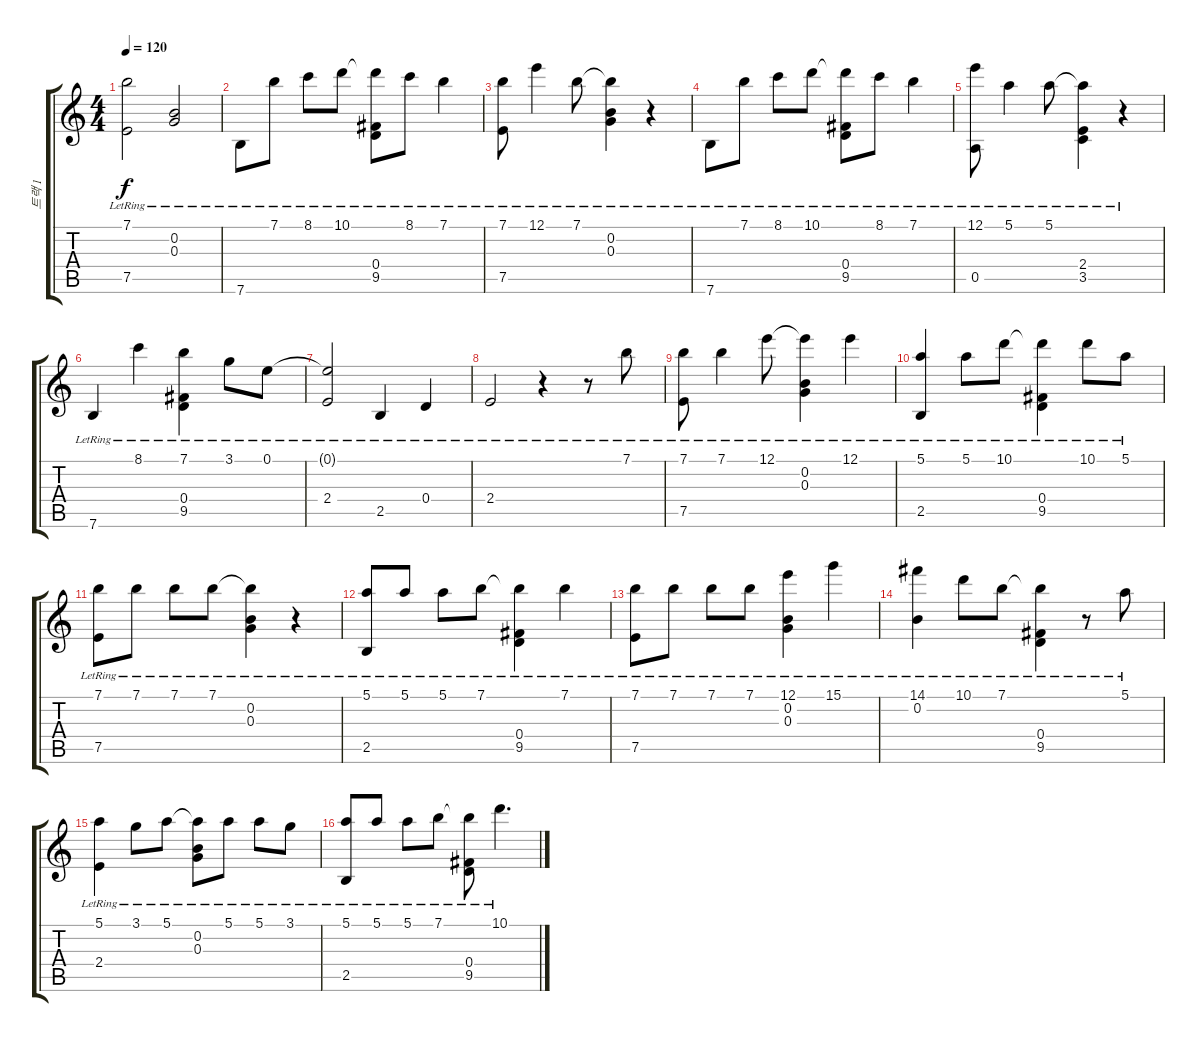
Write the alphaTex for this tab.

\track ("트랙 1" "트랙 1") {instrument acousticguitarnylon}
\staff {score tabs}
\tuning (E4 B3 G3 D3 A2 E2) {hide}
\ts (4 4)
\tempo 120
\clef g2
\ks c
(7.1{lr} 7.5{lr}).2{dy f} (0.2{lr} 0.3{lr}).2 |
7.6{lr}.8 7.1{lr}.8 8.1{lr}.8 10.1{lr}.8 (10.1{t} 0.4{lr} 9.5{lr}).8 8.1{lr}.8 7.1{lr}.4 |
(7.1{lr} 7.5{lr}).8 12.1{lr}.4 7.1{lr}.8 (7.1{t} 0.2{lr} 0.3{lr}).4 r.4 |
7.6{lr}.8 7.1{lr}.8 8.1{lr}.8 10.1{lr}.8 (10.1{t} 0.4{lr} 9.5{lr}).8 8.1{lr}.8 7.1{lr}.4 |
(12.1{lr} 0.5{lr}).8 5.1{lr}.4 5.1{lr}.8 (5.1{t} 2.4{lr} 3.5{lr}).4 r.4 |
7.6{lr}.4 8.1{lr}.4 (7.1{lr} 0.4{lr} 9.5{lr}).4 3.1{lr}.8 0.1{lr}.8 |
(0.1{t} 2.4{lr}).2 2.5{lr}.4 0.4{lr}.4 |
2.4{lr}.2 r.4 r.8 7.1{lr}.8 |
(7.1{lr} 7.5{lr}).8 7.1{lr}.4 12.1{lr}.8 (12.1{t} 0.2{lr} 0.3{lr}).4 12.1{lr}.4 |
(5.1{lr} 2.5{lr}).4 5.1{lr}.8 10.1{lr}.8 (10.1{t} 0.4{lr} 9.5{lr}).4 10.1{lr}.8 5.1{lr}.8 |
(7.1{lr} 7.5{lr}).8 7.1{lr}.8 7.1{lr}.8 7.1{lr}.8 (7.1{t} 0.2{lr} 0.3{lr}).4 r.4 |
(5.1{lr} 2.5{lr}).8 5.1{lr}.8 5.1{lr}.8 7.1{lr}.8 (7.1{t} 0.4{lr} 9.5{lr}).4 7.1{lr}.4 |
(7.1{lr} 7.5{lr}).8 7.1{lr}.8 7.1{lr}.8 7.1{lr}.8 (12.1{lr} 0.2{lr} 0.3{lr}).4 15.1{lr}.4 |
(14.1{lr} 0.2{lr}).4 10.1{lr}.8 7.1{lr}.8 (7.1{t} 0.4{lr} 9.5{lr}).4 r.8 5.1{lr}.8 |
(5.1{lr} 2.4{lr}).4 3.1{lr}.8 5.1{lr}.8 (5.1{t} 0.2{lr} 0.3{lr}).8 5.1{lr}.8 5.1{lr}.8 3.1{lr}.8 |
(5.1{lr} 2.5{lr}).8 5.1{lr}.8 5.1{lr}.8 7.1{lr}.8 (7.1{t} 0.4{lr} 9.5{lr}).8 10.1{lr}.4{d}
